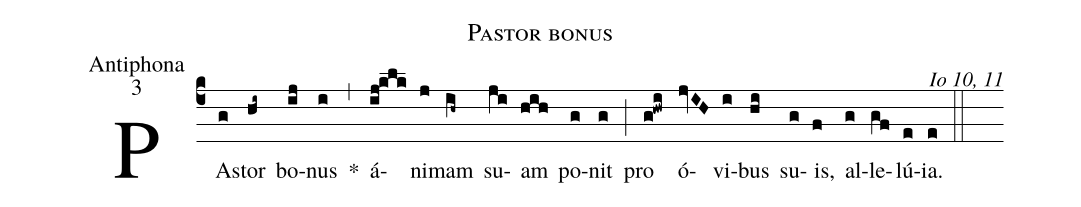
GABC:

name:Pastor bonus;
office-part:Antiphona;
mode:3;
commentary:Io 10, 11;
%%
(c4)PAs(g)tor(hi~) bo(ij)nus(i) *(,) á(ij!klk)ni(j)mam(ih~) su(ji)am(hih) po(g)nit(g) (;) pro(g!hwi) ó(jvIH)vi(i)bus(hi) su(g)is,(f) al(g)le(gf)lú(e)ia.(e) (::)
